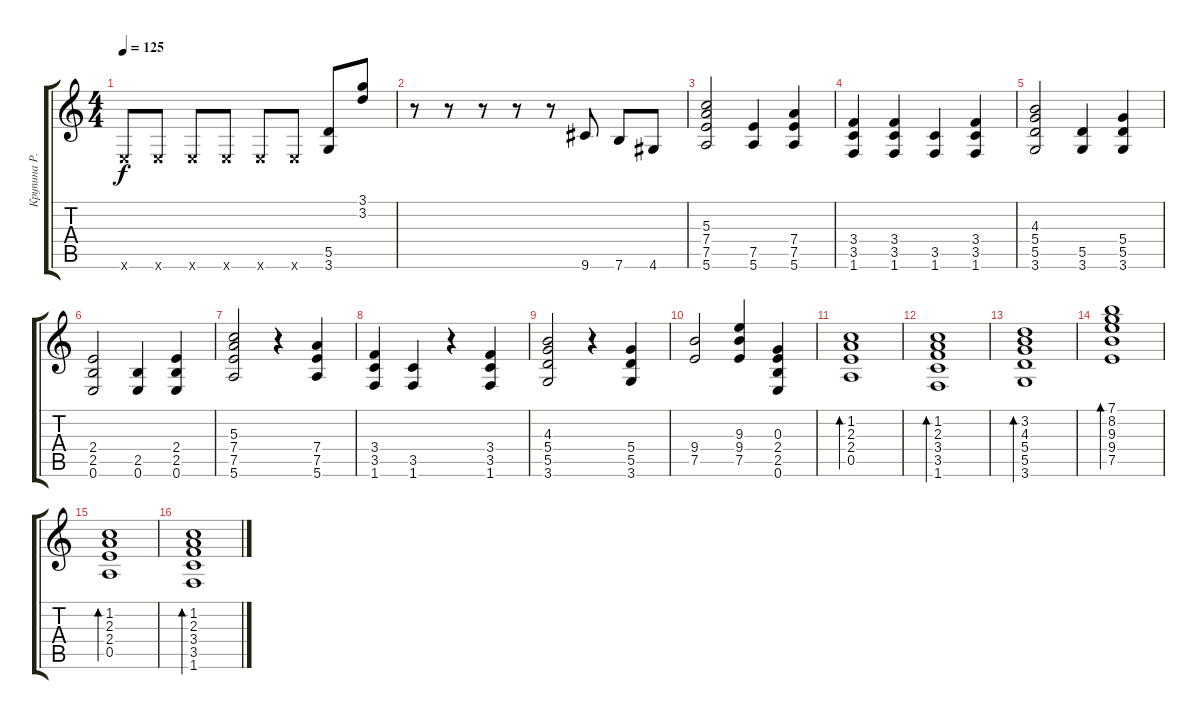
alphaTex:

\track ("Крупина Р.В." "Крупина Р.") {instrument acousticguitarsteel}
\staff {score tabs}
\tuning (E4 B3 G3 D3 A2 E2) {hide}
\ts (4 4)
\tempo 125
\clef g2
\ks c
0.6{x}.8{dy f} 0.6{x}.8 0.6{x}.8 0.6{x}.8 0.6{x}.8 0.6{x}.8 (5.5 3.6).8 (3.1 3.2).8 |
r.8 r.8 r.8 r.8 r.8 9.6.8 7.6.8 4.6.8 |
(5.3 7.4 7.5 5.6).2 (7.5 5.6).4 (7.4 7.5 5.6).4 |
(3.4 3.5 1.6).4 (3.4 3.5 1.6).4 (3.5 1.6).4 (3.4 3.5 1.6).4 |
(4.3 5.4 5.5 3.6).2 (5.5 3.6).4 (5.4 5.5 3.6).4 |
(2.4 2.5 0.6).2 (2.5 0.6).4 (2.4 2.5 0.6).4 |
(5.3 7.4 7.5 5.6).2 r.4 (7.4 7.5 5.6).4 |
(3.4 3.5 1.6).4 (3.5 1.6).4 r.4 (3.4 3.5 1.6).4 |
(4.3 5.4 5.5 3.6).2 r.4 (5.4 5.5 3.6).4 |
(9.4 7.5).2 (9.3 9.4 7.5).4 (0.3 2.4 2.5 0.6).4 |
(1.2 2.3 2.4 0.5).1{bd 240} |
(1.2 2.3 3.4 3.5 1.6).1{bd 240} |
(3.2 4.3 5.4 5.5 3.6).1{bd 240} |
(7.1 8.2 9.3 9.4 7.5).1{bd 240} |
(1.2 2.3 2.4 0.5).1{bd 240} |
(1.2 2.3 3.4 3.5 1.6).1{bd 240}
